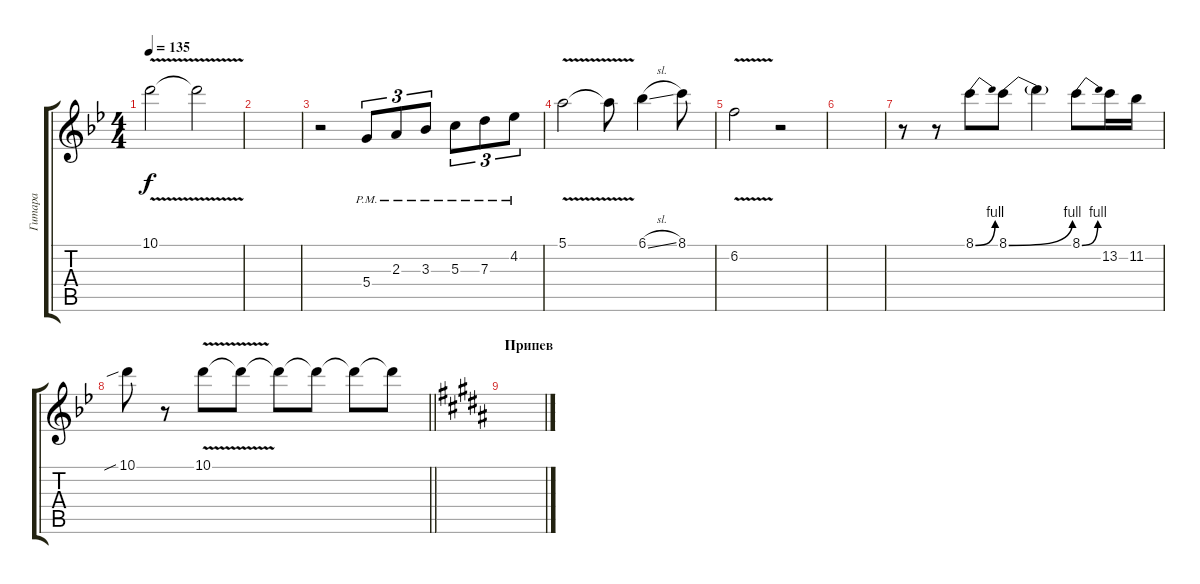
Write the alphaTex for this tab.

\track ("Гитара" "Гитара") {instrument distortionguitar}
\staff {score tabs}
\tuning (E4 B3 G3 D3 A2 E2) {hide}
\ts (4 4)
\tempo 135
\clef g2
\ks gminor
10.1{v}.2{dy f} 10.1{t}.2 |
|
r.2 5.4{pm}.8{tu (3 2)} 2.3{pm}.8{tu (3 2)} 3.3{pm}.8{tu (3 2)} 5.3{pm}.8{tu (3 2)} 7.3{pm}.8{tu (3 2)} 4.2{pm}.8{tu (3 2)} |
5.1{v}.2 5.1{t}.8 6.1{sl}.4 8.1.8 |
6.2{v}.2 r.2 |
|
r.8 r.8 8.1{be (bend 0 0 60 4)}.8 8.1{be (bend 0 0 60 4)}.8 8.1{t}.4 8.1{be (bend 0 0 60 4)}.8 13.2.16 11.2.16 |
\barLineRight lightlight
10.1{sib}.8 r.8 10.1{v}.8 10.1{t}.8 10.1{t}.8 10.1{t}.8 10.1{t}.8 10.1{t}.8 |
\section ("" "Припев")
\ks g#minor
